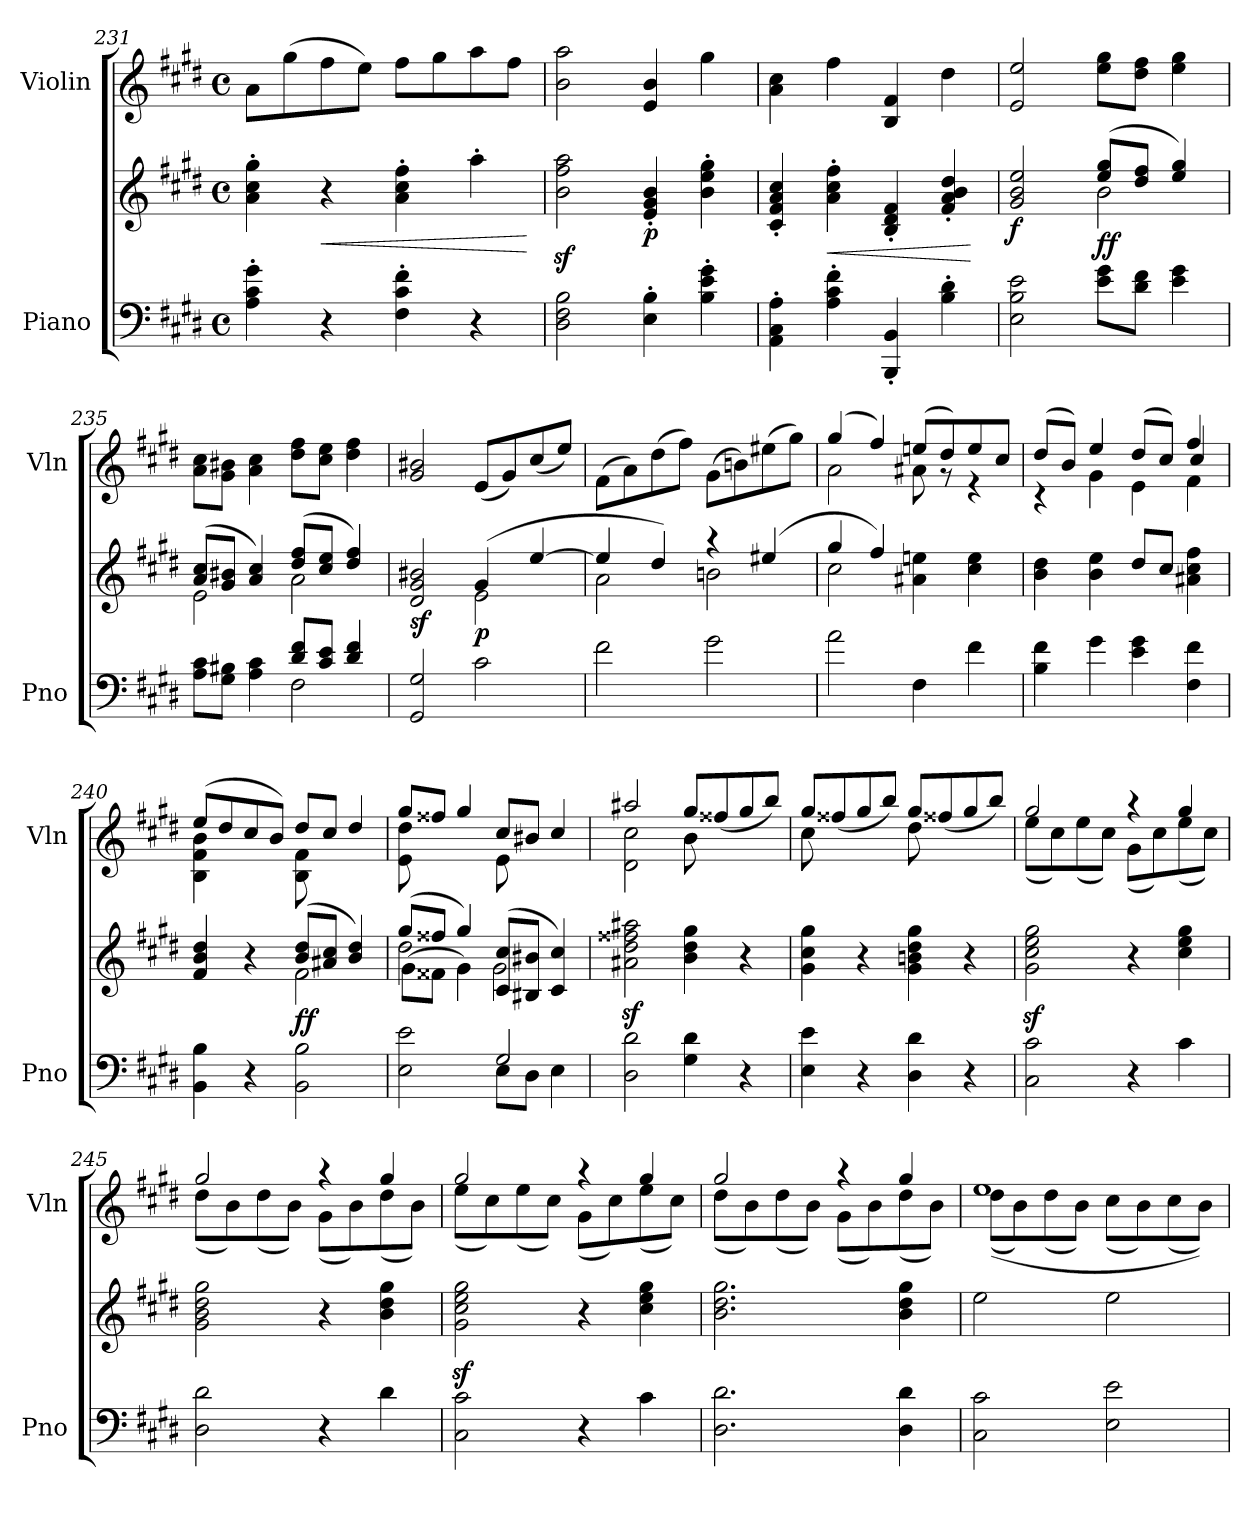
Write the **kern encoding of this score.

**kern	**kern	**dynam	**kern
*part2	*part2	*part2	*part1
*staff3	*staff2	*staff2/3	*staff1
*I"Piano	*	*	*I"Violin
*I'Pno	*	*	*I'Vln
*clefF4	*clefG2	*	*clefG2
*k[f#c#g#d#]	*k[f#c#g#d#]	*	*k[f#c#g#d#]
*M4/4	*M4/4	*	*M4/4
*met(c)	*met(c)	*	*met(c)
=231	=231	=231	=231
4A\' 4c#\' 4g#\'	4a\' 4cc#\' 4gg#\'	.	8a\L
.	.	.	(8gg#\
!	!	!LO:HP:b	!
4r	4r	<	8ff#\
.	.	.	8ee\J)
4F#\' 4c#\' 4f#\'	4a\' 4cc#\' 4ff#\'	.	8ff#\L
.	.	.	8gg#\
4r	4aa'\	.	8aa\
.	.	.	8ff#\J
.	.	[	.
=232	=232	=232	=232
2D#\ 2F#\ 2B\	2b\z< 2ff#\z< 2aa\z<	.	2b\ 2aa\
!	!	!LO:DY:b	!
4E\' 4B\'	4e/' 4g#/' 4b/'	p	4e/ 4b/
4B\' 4e\' 4g#\'	4b\' 4ee\' 4gg#\'	.	4gg#\
=233	=233	=233	=233
4AA\' 4C#\' 4A\'	4c#/' 4f#/' 4a/' 4cc#/'	.	4a\ 4cc#\
!	!	!LO:HP:b	!
4A\' 4c#\' 4f#\'	4a\' 4cc#\' 4ff#\'	<	4ff#\
4BBB/' 4BB/'	4B/' 4d#/' 4f#/'	.	4B/ 4f#/
4B\' 4d#\'	4f#/' 4a/' 4b/' 4dd#/'	.	4dd#\
.	.	[	.
=234	=234	=234	=234
*	*^	*	*
!	!	!	!LO:DY:b	!
2E\ 2B\ 2e\	2g#/ 2b/ 2ee/	2ryy	f	2e/ 2ee/
!	!	!	!LO:DY:b	!
8e\ 8g#\L	(8ee/ 8gg#/L	2b\	ff	8ee\ 8gg#\L
8d#\ 8f#\J	8dd#/ 8ff#/J	.	.	8dd#\ 8ff#\J
4e\ 4g#\	4ee/ 4gg#/)	.	.	4ee\ 4gg#\
!!LO:LB:g=z
=235	=235	=235	=235	=235
*^	*	*	*	*
8A\ 8c#\L	2ryy	(8a/ 8cc#/L	2e\	.	8a\ 8cc#\L
8G#\ 8B#X\J	.	8g#/ 8b#X/J	.	.	8g#\ 8b#X\J
4A\ 4c#\	.	4a/ 4cc#/)	.	.	4a\ 4cc#\
8d#/ 8f#/L	2F#\	(8dd#/ 8ff#/L	2a\	.	8dd#\ 8ff#\L
8c#/ 8e/J	.	8cc#/ 8ee/J	.	.	8cc#\ 8ee\J
4d#/ 4f#/	.	4dd#/ 4ff#/)	.	.	4dd#\ 4ff#\
*v	*v	*	*	*	*
=236	=236	=236	=236	=236
!	!	!	!LO:DY:b	!
2GG#/ 2G#/	2d#/ 2g#/ 2b#X/	2ryy	sf	2g#/ 2b#X/
!	!	!	!LO:DY:b	!
2c#\	(4g#/	2e\	p	(8e/L
.	.	.	.	8g#/)
.	[4ee/	.	.	(8cc#/
.	.	.	.	8ee/J)
=237	=237	=237	=237	=237
2f#\	4ee/]	2a\	.	(8f#\L
.	.	.	.	8a\)
.	4dd#/)	.	.	(8dd#\
.	.	.	.	8ff#\J)
2g#\	4r	2bn\	.	(8g#\L
.	.	.	.	8bn\)
.	(4ee#X/	.	.	(8ee#X\
.	.	.	.	8gg#\J)
=238	=238	=238	=238	=238
*	*	*	*	*^
2a\	4gg#/	2cc#\	.	(4gg#/	2a\
.	4ff#/)	.	.	4ff#/)	.
4F#\	4a#X\ 4een\	2ryy	.	(8een/L	8a#X\
.	.	.	.	8dd#/)	8r
4f#\	4cc#\ 4ee\	.	.	8ee/	4r
.	.	.	.	8cc#/J	.
*	*v	*v	*	*	*
=239	=239	=239	=239	=239
*	*	*	*	*^
4B\ 4f#\	4b\ 4dd#\	.	(8dd#/L	4r	2.ryy
.	.	.	8b/J)	.	.
4g#\	4b\ 4ee\	.	4ee/	4g#\	.
4e\ 4g#\	8dd#/L	.	(8dd#/L	4e\	.
.	8cc#/J	.	8cc#/J)	.	.
4F#\ 4f#\	4a#X\ 4cc#\ 4ff#\	.	4ff#/	4f#\	4cc#/
*	*	*	*	*v	*v
=240	=240	=240	=240	=240
*	*^	*	*	*
4BB\ 4B\	4f#/ 4b/ 4dd#/	2ryy	.	(8ee/L	4B\ 4f#\ 4b\
.	.	.	.	8dd#/	.
4r	4r	.	.	8cc#/	4ryy
.	.	.	.	8b/J)	.
!	!	!	!LO:DY:b	!	!
2BB\ 2B\	(8b/ 8dd#/L	2f#\	ff	8dd#/L	8B\ 8f#\
.	8a#X/ 8cc#/J	.	.	8cc#/J	4.ryy
.	4b/ 4dd#/)	.	.	4dd#/	.
!!LO:PB:g=z	!!
=241	=241	=241	=241	=241	=241
*^	*	*^	*	*	*
2E\ 2e\	2ryy	(8gg#/L	2dd#\	(8g#\L	.	8gg#/L	8e\ 8dd#\
.	.	8ff##X/J	.	8f##X\J	.	8ff##X/J	4.ryy
.	.	4gg#/)	.	4g#\)	.	4gg#/	.
2G#/	8E\L	(8c#/ 8cc#/L	2g#\	2ryy	.	8cc#/L	8e\
.	8D#\J	8B#X/ 8b#X/J	.	.	.	8b#X/J	4.ryy
.	4E\	4c#/ 4cc#/)	.	.	.	4cc#/	.
*v	*v	*	*	*	*	*	*
*	*v	*v	*v	*	*	*
=242	=242	=242	=242	=242
2D#\ 2d#\	2a#X\z< 2dd#\z< 2ff##X\z< 2aa#X\z<	.	2aa#X/	2d#\ 2cc#\
4G#\ 4d#\	4b\ 4dd#\ 4gg#\	.	8gg#/L	8b\
.	.	.	(8ff##X/	4.ryy
4r	4r	.	8gg#/	.
.	.	.	8bb/J)	.
=243	=243	=243	=243	=243
4E\ 4e\	4g#\ 4cc#\ 4gg#\	.	8gg#/L	8cc#\
.	.	.	(8ff##X/	4.ryy
4r	4r	.	8gg#/	.
.	.	.	8bb/J)	.
4D#\ 4d#\	4g#\ 4bn\ 4dd#\ 4gg#\	.	8gg#/L	8dd#\
.	.	.	(8ff##X/	4.ryy
4r	4r	.	8gg#/	.
.	.	.	8bb/J)	.
=244	=244	=244	=244	=244
2C#\ 2c#\	2g#\z< 2cc#\z< 2ee\z< 2gg#\z<	.	2gg#/	(8ee\L
.	.	.	.	8cc#\)
.	.	.	.	(8ee\
.	.	.	.	8cc#\J)
4r	4r	.	4r	(8g#\L
.	.	.	.	8cc#\)
4c#\	4cc#\ 4ee\ 4gg#\	.	4gg#/	(8ee\
.	.	.	.	8cc#\J)
=245	=245	=245	=245	=245
2D#\ 2d#\	2g#\ 2b\ 2dd#\ 2gg#\	.	2gg#/	(8dd#\L
.	.	.	.	8b\)
.	.	.	.	(8dd#\
.	.	.	.	8b\J)
4r	4r	.	4r	(8g#\L
.	.	.	.	8b\)
4d#\	4b\ 4dd#\ 4gg#\	.	4gg#/	(8dd#\
.	.	.	.	8b\J)
=246	=246	=246	=246	=246
2C#\ 2c#\	2g#\z< 2cc#\z< 2ee\z< 2gg#\z<	.	2gg#/	(8ee\L
.	.	.	.	8cc#\)
.	.	.	.	(8ee\
.	.	.	.	8cc#\J)
4r	4r	.	4r	(8g#\L
.	.	.	.	8cc#\)
4c#\	4cc#\ 4ee\ 4gg#\	.	4gg#/	(8ee\
.	.	.	.	8cc#\J)
!!LO:LB:g=z	!!
=247	=247	=247	=247	=247
2.D#\ 2.d#\	2.b\ 2.dd#\ 2.gg#\	.	2gg#/	(8dd#\L
.	.	.	.	8b\)
.	.	.	.	(8dd#\
.	.	.	.	8b\J)
.	.	.	4r	(8g#\L
.	.	.	.	8b\)
4D#\ 4d#\	4b\ 4dd#\ 4gg#\	.	4gg#/	(8dd#\
.	.	.	.	8b\J)
=248	=248	=248	=248	=248
2C#\ 2c#\	2ee\	.	1ee	((8dd#\L
.	.	.	.	8b\)
.	.	.	.	(8dd#\
.	.	.	.	8b\J)
2E\ 2e\	2ee\	.	.	(8cc#\L
.	.	.	.	8b\)
.	.	.	.	(8cc#\
.	.	.	.	8b\J))
*	*	*	*v	*v
=	=	=	=
*-	*-	*-	*-
